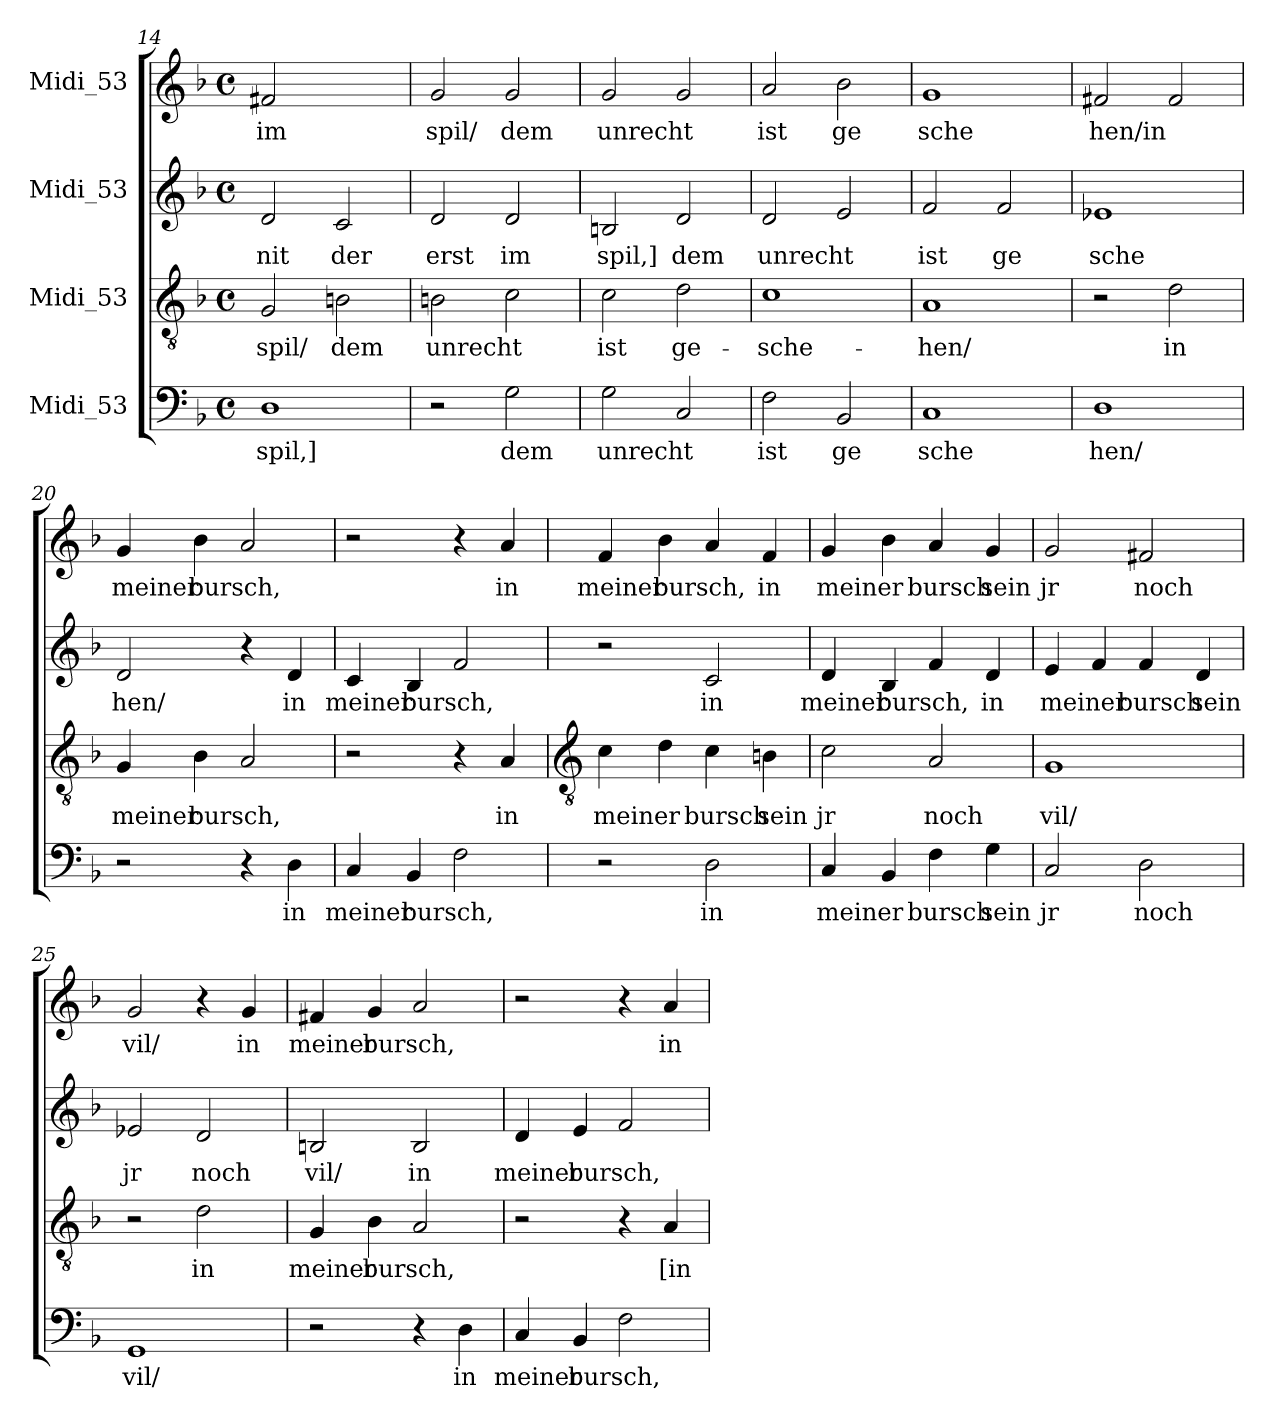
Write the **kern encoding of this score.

**kern	**text	**kern	**text	**kern	**text	**kern	**text
*part4	*part4	*part3	*part3	*part2	*part2	*part1	*part1
*staff4	*staff4	*staff3	*staff3	*staff2	*staff2	*staff1	*staff1
*I"Midi_53	*	*I"Midi_53	*	*I"Midi_53	*	*I"Midi_53	*
!!LO:LB:g=z
*clefF4	*	*clefGv2	*	*clefG2	*	*clefG2	*
*k[b-]	*	*k[b-]	*	*k[b-]	*	*k[b-]	*
*F:	*	*F:	*	*F:	*	*F:	*
*M4/4	*	*M4/4	*	*M4/4	*	*M4/4	*
*met(c)	*	*met(c)	*	*met(c)	*	*met(c)	*
=14	=14	=14	=14	=14	=14	=14	=14
!	!LO:LY:b	!	!LO:LY:b	!	!LO:LY:b	!	!LO:LY:b
1D	spil,]	2G/	spil/	2d/	nit	2f#X/	im
!	!	!	!LO:LY:b	!	!LO:LY:b	!	!
.	.	2Bn\	dem	2c/	der	2ryy	.
!!LO:LB:g=z
=15	=15	=15	=15	=15	=15	=15	=15
!	!	!	!LO:LY:b	!	!LO:LY:b	!	!LO:LY:b
2r	.	2Bn\	unrecht	2d/	erst	2g/	spil/
!	!LO:LY:b	!	!	!	!LO:LY:b	!	!LO:LY:b
2G\	dem	2c\	.	2d/	im	2g/	dem
!!LO:LB:g=z
=16	=16	=16	=16	=16	=16	=16	=16
!	!LO:LY:b	!	!LO:LY:b	!	!LO:LY:b	!	!LO:LY:b
2G\	unrecht	2c\	ist	2Bn/	spil,]	2g/	unrecht
!	!	!	!LO:LY:b	!	!LO:LY:b	!	!
2C/	.	2d\	ge-	2d/	dem	2g/	.
=17	=17	=17	=17	=17	=17	=17	=17
!	!LO:LY:b	!	!LO:LY:b	!	!LO:LY:b	!	!LO:LY:b
2F\	ist	1c	-sche-	2d/	unrecht	2a/	ist
!	!LO:LY:b	!	!	!	!	!	!LO:LY:b
2BB-/	ge	.	.	2e/	.	2b-\	ge
=18	=18	=18	=18	=18	=18	=18	=18
!	!LO:LY:b	!	!LO:LY:b	!	!LO:LY:b	!	!LO:LY:b
1C	sche	1A	-hen/	2f/	ist	1g	sche
!	!	!	!	!	!LO:LY:b	!	!
.	.	.	.	2f/	ge	.	.
=19	=19	=19	=19	=19	=19	=19	=19
!	!LO:LY:b	!	!	!	!LO:LY:b	!	!LO:LY:b
1D	hen/	2r	.	1e-X	sche	2f#X/	hen/in
!	!	!	!LO:LY:b	!	!	!	!
.	.	2d\	in	.	.	2f#/	.
=20	=20	=20	=20	=20	=20	=20	=20
!	!	!	!LO:LY:b	!	!LO:LY:b	!	!LO:LY:b
2r	.	4G/	meiner	2d/	hen/	4g/	meiner
!	!	!	!LO:LY:b	!	!	!	!LO:LY:b
.	.	4B-\	bursch,	.	.	4b-\	bursch,
4r	.	2A/	.	4r	.	2a/	.
!	!LO:LY:b	!	!	!	!LO:LY:b	!	!
4D\	in	.	.	4d/	in	.	.
=21	=21	=21	=21	=21	=21	=21	=21
!	!LO:LY:b	!	!	!	!LO:LY:b	!	!
4C/	meiner	2r	.	4c/	meiner	2r	.
!	!LO:LY:b	!	!	!	!LO:LY:b	!	!
4BB-/	bursch,	.	.	4B-/	bursch,	.	.
2F\	.	4r	.	2f/	.	4r	.
!	!	!	!LO:LY:b	!	!	!	!LO:LY:b
.	.	4A/	in	.	.	4a/	in
!!LO:LB:g=z
=22	=22	=22	=22	=22	=22	=22	=22
*	*	*clefGv2	*	*	*	*	*
!	!	!	!LO:LY:b	!	!	!	!LO:LY:b
2r	.	4c\	meiner	2r	.	4f/	meiner
!	!	!	!	!	!	!	!LO:LY:b
.	.	4d\	.	.	.	4b-\	bursch,
!	!LO:LY:b	!	!LO:LY:b	!	!LO:LY:b	!	!
2D\	in	4c\	bursch	2c/	in	4a/	.
!	!	!	!LO:LY:b	!	!	!	!LO:LY:b
.	.	4Bn\	sein	.	.	4f/	in
!!LO:LB:g=z
=23	=23	=23	=23	=23	=23	=23	=23
!	!LO:LY:b	!	!LO:LY:b	!	!LO:LY:b	!	!LO:LY:b
4C/	meiner	2c\	jr	4d/	meiner	4g/	meiner
!	!	!	!	!	!LO:LY:b	!	!
4BB-/	.	.	.	4B-/	bursch,	4b-\	.
!	!LO:LY:b	!	!LO:LY:b	!	!	!	!LO:LY:b
4F\	bursch	2A/	noch	4f/	.	4a/	bursch
!	!LO:LY:b	!	!	!	!LO:LY:b	!	!LO:LY:b
4G\	sein	.	.	4d/	in	4g/	sein
!!LO:LB:g=z
=24	=24	=24	=24	=24	=24	=24	=24
!	!LO:LY:b	!	!LO:LY:b	!	!LO:LY:b	!	!LO:LY:b
2C/	jr	1G	vil/	4e/	meiner	2g/	jr
.	.	.	.	4f/	.	.	.
!	!LO:LY:b	!	!	!	!LO:LY:b	!	!LO:LY:b
2D\	noch	.	.	4f/	bursch	2f#X/	noch
!	!	!	!	!	!LO:LY:b	!	!
.	.	.	.	4d/	sein	.	.
=25	=25	=25	=25	=25	=25	=25	=25
!	!LO:LY:b	!	!	!	!LO:LY:b	!	!LO:LY:b
1GG	vil/	2r	.	2e-X/	jr	2g/	vil/
!	!	!	!LO:LY:b	!	!LO:LY:b	!	!
.	.	2d\	in	2d/	noch	4r	.
!	!	!	!	!	!	!	!LO:LY:b
.	.	.	.	.	.	4g/	in
=26	=26	=26	=26	=26	=26	=26	=26
!	!	!	!LO:LY:b	!	!LO:LY:b	!	!LO:LY:b
2r	.	4G/	meiner	2Bn/	vil/	4f#X/	meiner
!	!	!	!LO:LY:b	!	!	!	!LO:LY:b
.	.	4B-\	bursch,	.	.	4g/	bursch,
!	!	!	!	!	!LO:LY:b	!	!
4r	.	2A/	.	2B/	in	2a/	.
!	!LO:LY:b	!	!	!	!	!	!
4D\	in	.	.	.	.	.	.
=27	=27	=27	=27	=27	=27	=27	=27
!	!LO:LY:b	!	!	!	!LO:LY:b	!	!
4C/	meiner	2r	.	4d/	meiner	2r	.
!	!LO:LY:b	!	!	!	!LO:LY:b	!	!
4BB-/	bursch,	.	.	4e/	bursch,	.	.
2F\	.	4r	.	2f/	.	4r	.
!	!	!	!LO:LY:b	!	!	!	!LO:LY:b
.	.	4A/	[in	.	.	4a/	in
=	=	=	=	=	=	=	=
*-	*-	*-	*-	*-	*-	*-	*-
